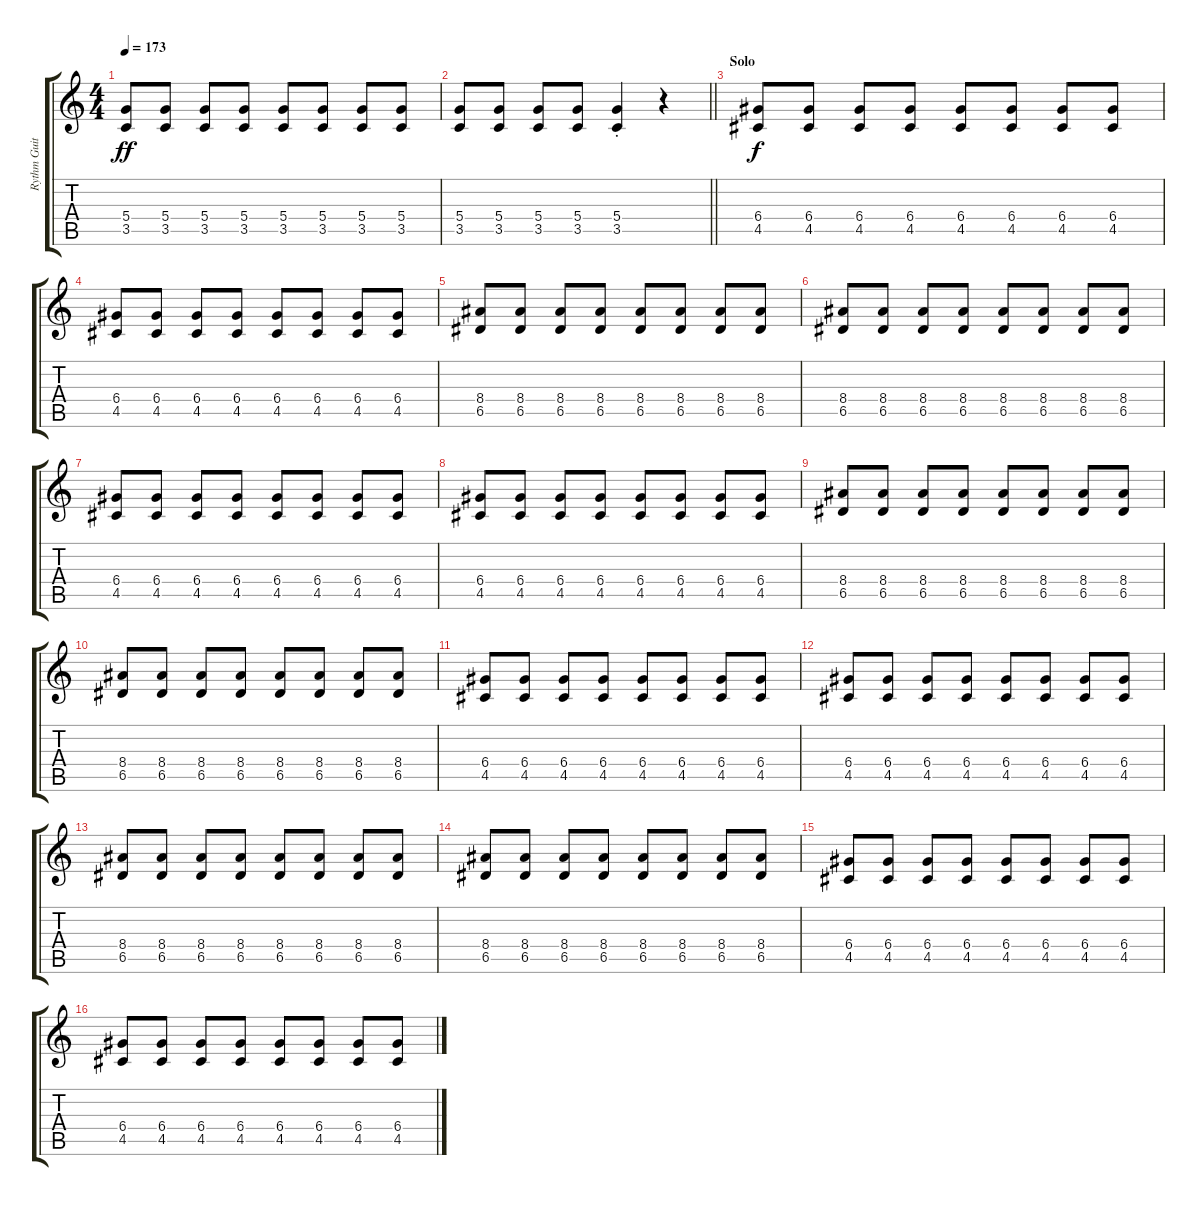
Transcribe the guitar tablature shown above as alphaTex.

\track ("Rythm Guitar" "Rythm Guit") {instrument distortionguitar}
\staff {score tabs}
\tuning (E4 B3 G3 D3 A2 E2) {hide}
\ts (4 4)
\tempo 173
\clef g2
\ks c
(5.4 3.5).8{dy ff} (5.4 3.5).8 (5.4 3.5).8 (5.4 3.5).8 (5.4 3.5).8 (5.4 3.5).8 (5.4 3.5).8 (5.4 3.5).8 |
\barLineRight lightlight
(5.4 3.5).8 (5.4 3.5).8 (5.4 3.5).8 (5.4 3.5).8 (5.4{st} 3.5{st}).4 r.4 |
\section ("" "Solo")
(6.4 4.5).8{dy f} (6.4 4.5).8 (6.4 4.5).8 (6.4 4.5).8 (6.4 4.5).8 (6.4 4.5).8 (6.4 4.5).8 (6.4 4.5).8 |
(6.4 4.5).8 (6.4 4.5).8 (6.4 4.5).8 (6.4 4.5).8 (6.4 4.5).8 (6.4 4.5).8 (6.4 4.5).8 (6.4 4.5).8 |
(8.4 6.5).8 (8.4 6.5).8 (8.4 6.5).8 (8.4 6.5).8 (8.4 6.5).8 (8.4 6.5).8 (8.4 6.5).8 (8.4 6.5).8 |
(8.4 6.5).8 (8.4 6.5).8 (8.4 6.5).8 (8.4 6.5).8 (8.4 6.5).8 (8.4 6.5).8 (8.4 6.5).8 (8.4 6.5).8 |
(6.4 4.5).8 (6.4 4.5).8 (6.4 4.5).8 (6.4 4.5).8 (6.4 4.5).8 (6.4 4.5).8 (6.4 4.5).8 (6.4 4.5).8 |
(6.4 4.5).8 (6.4 4.5).8 (6.4 4.5).8 (6.4 4.5).8 (6.4 4.5).8 (6.4 4.5).8 (6.4 4.5).8 (6.4 4.5).8 |
(8.4 6.5).8 (8.4 6.5).8 (8.4 6.5).8 (8.4 6.5).8 (8.4 6.5).8 (8.4 6.5).8 (8.4 6.5).8 (8.4 6.5).8 |
(8.4 6.5).8 (8.4 6.5).8 (8.4 6.5).8 (8.4 6.5).8 (8.4 6.5).8 (8.4 6.5).8 (8.4 6.5).8 (8.4 6.5).8 |
(6.4 4.5).8 (6.4 4.5).8 (6.4 4.5).8 (6.4 4.5).8 (6.4 4.5).8 (6.4 4.5).8 (6.4 4.5).8 (6.4 4.5).8 |
(6.4 4.5).8 (6.4 4.5).8 (6.4 4.5).8 (6.4 4.5).8 (6.4 4.5).8 (6.4 4.5).8 (6.4 4.5).8 (6.4 4.5).8 |
(8.4 6.5).8 (8.4 6.5).8 (8.4 6.5).8 (8.4 6.5).8 (8.4 6.5).8 (8.4 6.5).8 (8.4 6.5).8 (8.4 6.5).8 |
(8.4 6.5).8 (8.4 6.5).8 (8.4 6.5).8 (8.4 6.5).8 (8.4 6.5).8 (8.4 6.5).8 (8.4 6.5).8 (8.4 6.5).8 |
(6.4 4.5).8 (6.4 4.5).8 (6.4 4.5).8 (6.4 4.5).8 (6.4 4.5).8 (6.4 4.5).8 (6.4 4.5).8 (6.4 4.5).8 |
(6.4 4.5).8 (6.4 4.5).8 (6.4 4.5).8 (6.4 4.5).8 (6.4 4.5).8 (6.4 4.5).8 (6.4 4.5).8 (6.4 4.5).8
